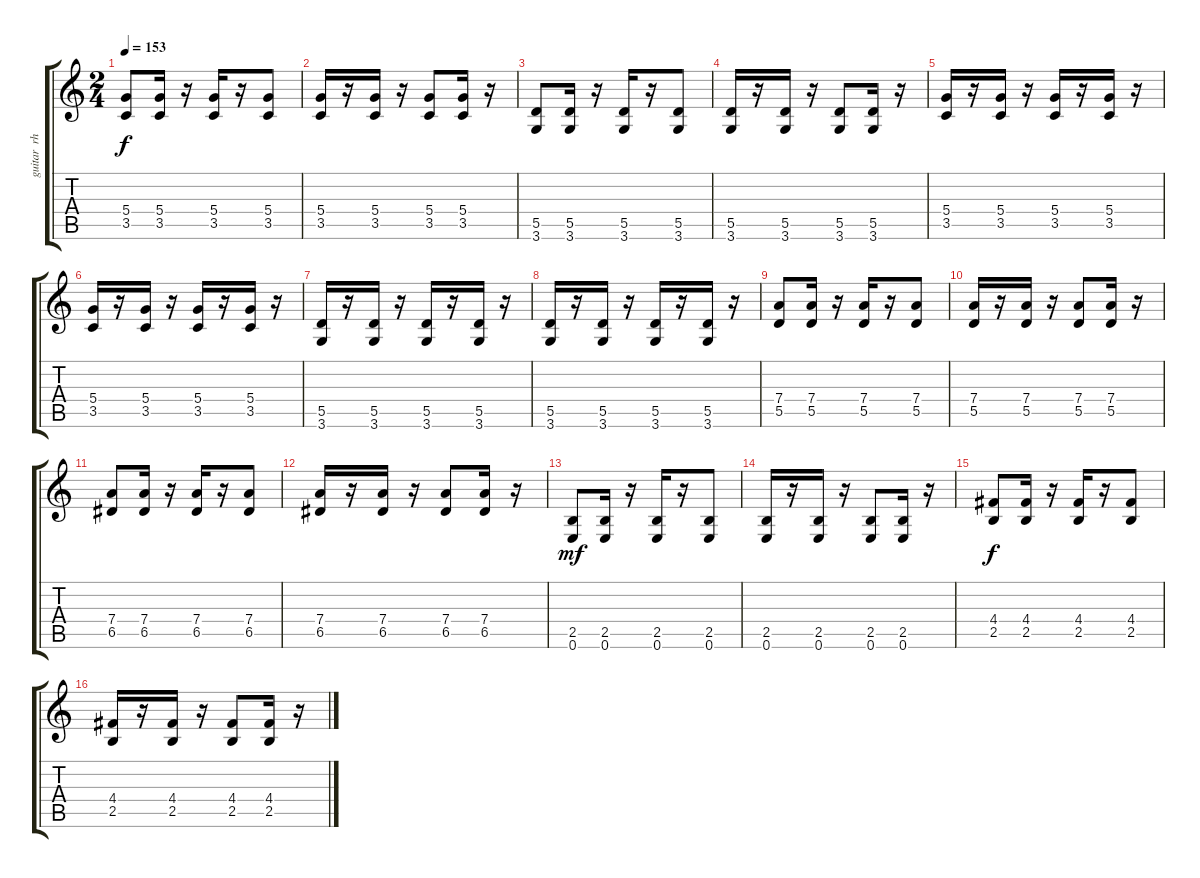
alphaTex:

\track ("guitar  rhythm  left" "guitar  rh") {instrument distortionguitar}
\staff {score tabs}
\tuning (E4 B3 G3 D3 A2 E2) {hide}
\ts (2 4)
\tempo 153
\clef g2
\ks c
(5.4 3.5).8{dy f} (5.4 3.5).16 r.16 (5.4 3.5).16 r.16 (5.4 3.5).8 |
(5.4 3.5).16 r.16 (5.4 3.5).16 r.16 (5.4 3.5).8 (5.4 3.5).16 r.16 |
(5.5 3.6).8 (5.5 3.6).16 r.16 (5.5 3.6).16 r.16 (5.5 3.6).8 |
(5.5 3.6).16 r.16 (5.5 3.6).16 r.16 (5.5 3.6).8 (5.5 3.6).16 r.16 |
(5.4 3.5).16 r.16 (5.4 3.5).16 r.16 (5.4 3.5).16 r.16 (5.4 3.5).16 r.16 |
(5.4 3.5).16 r.16 (5.4 3.5).16 r.16 (5.4 3.5).16 r.16 (5.4 3.5).16 r.16 |
(5.5 3.6).16 r.16 (5.5 3.6).16 r.16 (5.5 3.6).16 r.16 (5.5 3.6).16 r.16 |
(5.5 3.6).16 r.16 (5.5 3.6).16 r.16 (5.5 3.6).16 r.16 (5.5 3.6).16 r.16 |
(7.4 5.5).8 (7.4 5.5).16 r.16 (7.4 5.5).16 r.16 (7.4 5.5).8 |
(7.4 5.5).16 r.16 (7.4 5.5).16 r.16 (7.4 5.5).8 (7.4 5.5).16 r.16 |
(7.4 6.5).8 (7.4 6.5).16 r.16 (7.4 6.5).16 r.16 (7.4 6.5).8 |
(7.4 6.5).16 r.16 (7.4 6.5).16 r.16 (7.4 6.5).8 (7.4 6.5).16 r.16 |
(2.5 0.6).8{dy mf} (2.5 0.6).16 r.16 (2.5 0.6).16 r.16 (2.5 0.6).8 |
(2.5 0.6).16 r.16 (2.5 0.6).16 r.16 (2.5 0.6).8 (2.5 0.6).16 r.16 |
(4.4 2.5).8{dy f} (4.4 2.5).16 r.16 (4.4 2.5).16 r.16 (4.4 2.5).8 |
(4.4 2.5).16 r.16 (4.4 2.5).16 r.16 (4.4 2.5).8 (4.4 2.5).16 r.16
